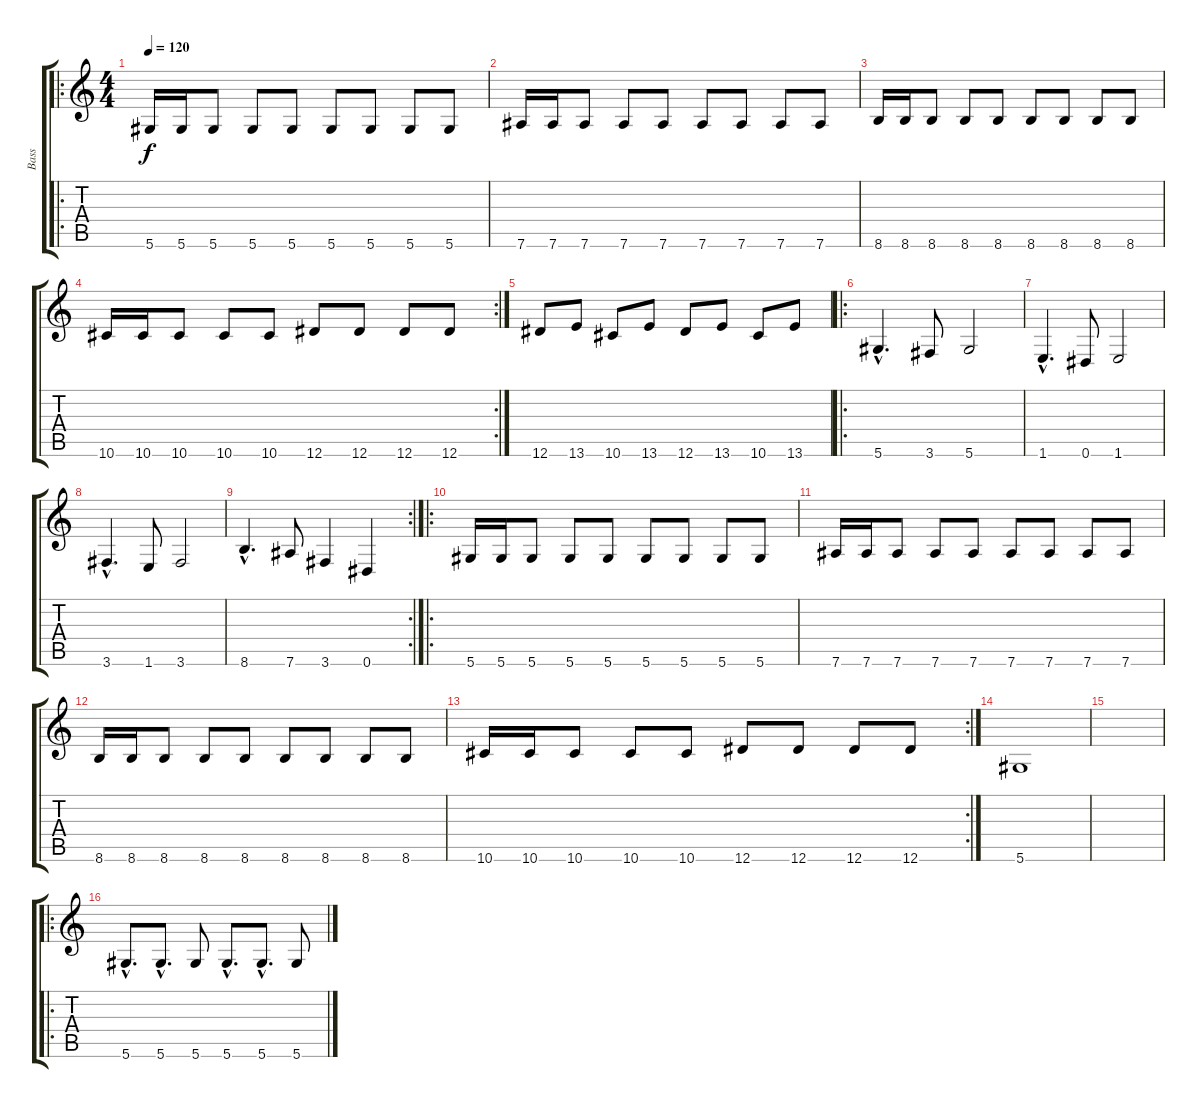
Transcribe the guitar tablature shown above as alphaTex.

\track ("Bass" "Bass") {instrument slapbass1}
\staff {score tabs}
\tuning (Eb4 Bb3 Gb3 Db3 Ab2 Eb2) {hide}
\ro
\ts (4 4)
\tempo 120
\clef g2
\ks c
5.6.16{dy f} 5.6.16 5.6.8 5.6.8 5.6.8 5.6.8 5.6.8 5.6.8 5.6.8 |
7.6.16 7.6.16 7.6.8 7.6.8 7.6.8 7.6.8 7.6.8 7.6.8 7.6.8 |
8.6.16 8.6.16 8.6.8 8.6.8 8.6.8 8.6.8 8.6.8 8.6.8 8.6.8 |
\rc 2
10.6.16 10.6.16 10.6.8 10.6.8 10.6.8 12.6.8 12.6.8 12.6.8 12.6.8 |
12.6.8 13.6.8 10.6.8 13.6.8 12.6.8 13.6.8 10.6.8 13.6.8 |
\ro
5.6{hac}.4{d} 3.6.8 5.6.2 |
1.6{hac}.4{d} 0.6.8 1.6.2 |
3.6{hac}.4{d} 1.6.8 3.6.2 |
\rc 2
8.6{hac}.4{d} 7.6.8 3.6.4 0.6.4 |
\ro
5.6.16 5.6.16 5.6.8 5.6.8 5.6.8 5.6.8 5.6.8 5.6.8 5.6.8 |
7.6.16 7.6.16 7.6.8 7.6.8 7.6.8 7.6.8 7.6.8 7.6.8 7.6.8 |
8.6.16 8.6.16 8.6.8 8.6.8 8.6.8 8.6.8 8.6.8 8.6.8 8.6.8 |
\rc 2
10.6.16 10.6.16 10.6.8 10.6.8 10.6.8 12.6.8 12.6.8 12.6.8 12.6.8 |
5.6.1 |
|
\ro
5.6{hac}.8{d} 5.6{hac}.8{d} 5.6.8 5.6{hac}.8{d} 5.6{hac}.8{d} 5.6.8
